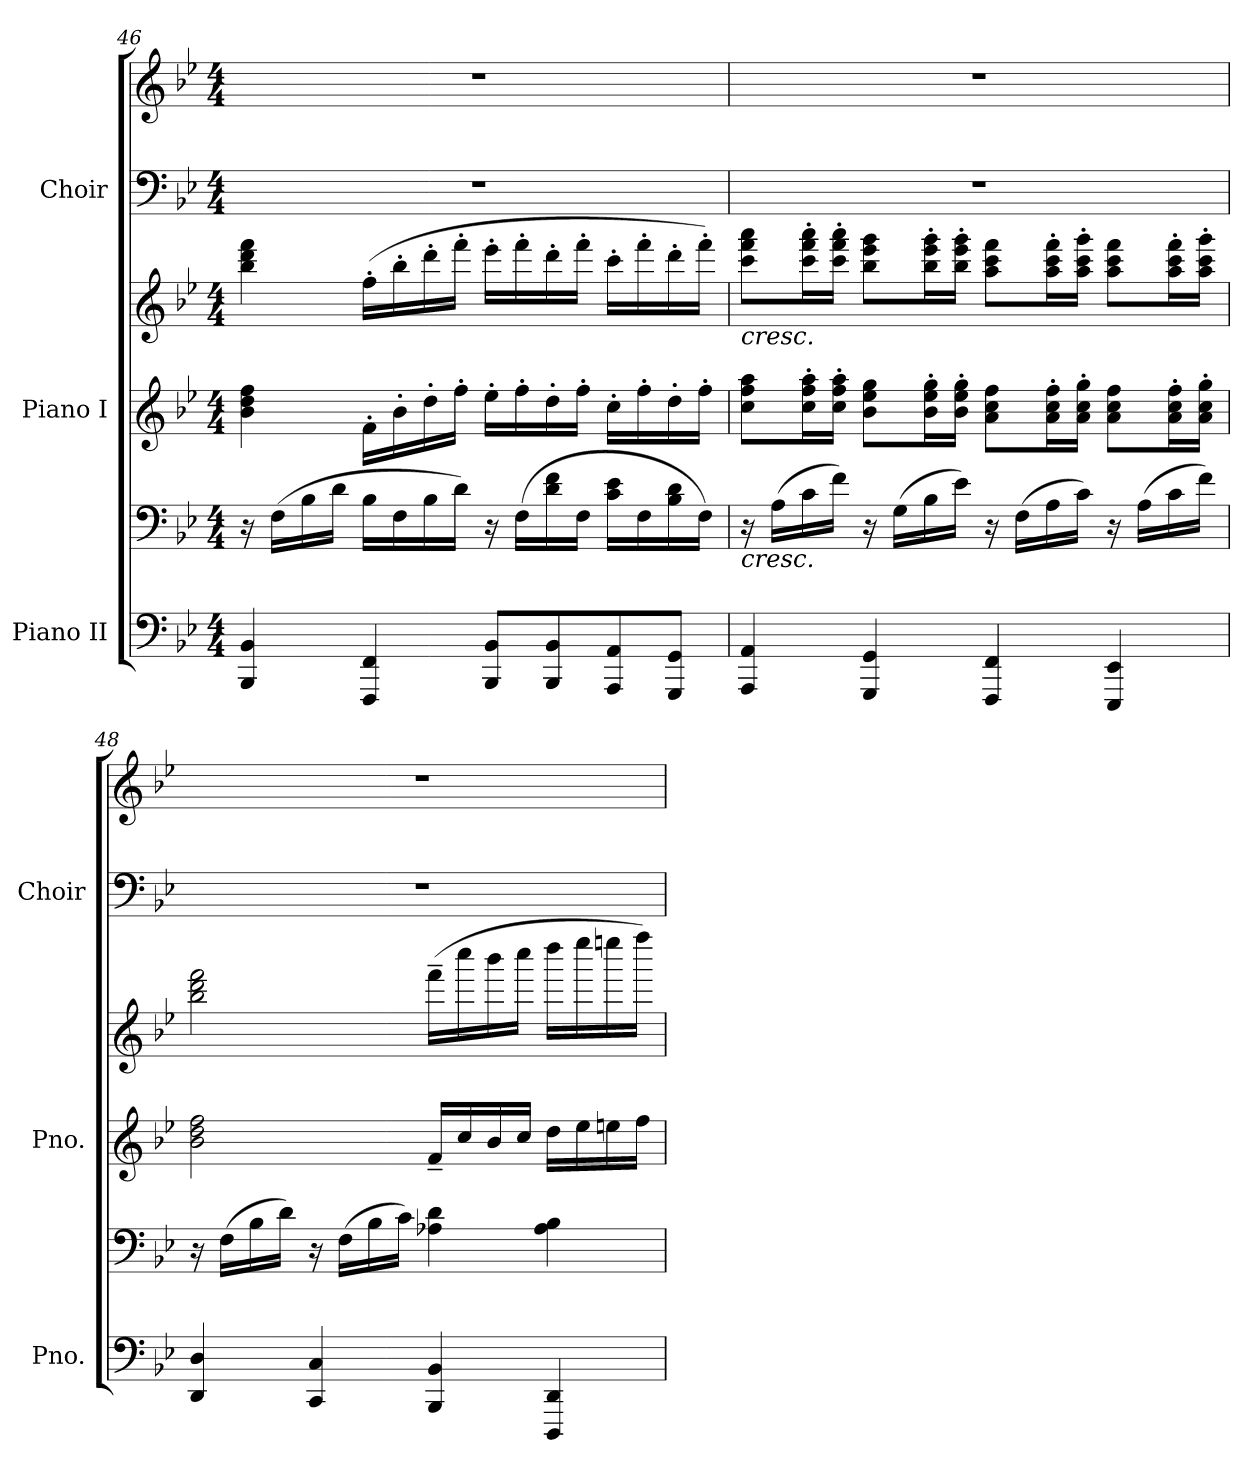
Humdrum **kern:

**kern	**kern	**kern	**kern	**kern	**kern
*part3	*part3	*part2	*part2	*part1	*part1
*staff6	*staff5	*staff4	*staff3	*staff2	*staff1
*I"Piano II	*	*I"Piano I	*	*I"Choir	*
*I'Pno.	*	*I'Pno.	*	*I'Choir	*
*clefF4	*clefF4	*clefG2	*clefG2	*clefF4	*clefG2
*k[b-e-]	*k[b-e-]	*k[b-e-]	*k[b-e-]	*k[b-e-]	*k[b-e-]
*B-:	*B-:	*B-:	*B-:	*B-:	*B-:
*M4/4	*M4/4	*M4/4	*M4/4	*M4/4	*M4/4
=46	=46	=46	=46	=46	=46
4BBB-i/ 4BB-i	16r	4b-i\ 4ddi 4ffi	4bb-i\ 4dddi 4fffi	1r	1r
.	(16Fi\LL	.	.	.	.
.	16B-i\	.	.	.	.
.	16di\JJ	.	.	.	.
4FFFi/ 4FFi	16B-i\LL	16f'i\LL	(16ff'i\LL	.	.
.	16Fi\	16b-'i\	16bb-'i\	.	.
.	16B-i\	16dd'i\	16ddd'i\	.	.
.	16di\JJ)	16ff'i\JJ	16fff'i\JJ	.	.
8BBB-i/ 8BB-iL	16r	16ee-'i\LL	16eee-'i\LL	.	.
.	(16Fi\LL	16ff'i\	16fff'i\	.	.
8BBB-i/ 8BB-i	16di\ 16fi	16dd'i\	16ddd'i\	.	.
.	16Fi\JJ	16ff'i\JJ	16fff'i\JJ	.	.
8AAAi/ 8AAi	16ci\ 16e-iLL	16cc'i\LL	16ccc'i\LL	.	.
.	16Fi\	16ff'i\	16fff'i\	.	.
8GGGi/ 8GGiJ	16B-i\ 16di	16dd'i\	16ddd'i\	.	.
.	16Fi\JJ)	16ff'i\JJ	16fff'i\JJ)	.	.
!!LO:PB:g=z
=47	=47	=47	=47	=47	=47
!	!	!	!LO:TX:b:i:t=cresc.	!	!
!	!LO:TX:b:i:t=cresc.	!	!	!	!
4AAAi/ 4AAi	16r	8cci\ 8ffi 8aaiL	8ccci\ 8fffi 8aaaiL	1r	1r
.	(16Ai\LL	.	.	.	.
.	16ci\	16cci\' 16ffi' 16aai'L	16ccci\' 16fffi' 16aaai'L	.	.
.	16fi\JJ)	16cci\' 16ffi' 16aai'JJ	16ccci\' 16fffi' 16aaai'JJ	.	.
4GGGi/ 4GGi	16r	8b-i\ 8ee-i 8ggiL	8bb-i\ 8eee-i 8gggiL	.	.
.	(16Gi\LL	.	.	.	.
.	16B-i\	16b-i\' 16ee-i' 16ggi'L	16bb-i\' 16eee-i' 16gggi'L	.	.
.	16e-i\JJ)	16b-i\' 16ee-i' 16ggi'JJ	16bb-i\' 16eee-i' 16gggi'JJ	.	.
4FFFi/ 4FFi	16r	8ai\ 8cci 8ffiL	8aai\ 8ccci 8fffiL	.	.
.	(16Fi\LL	.	.	.	.
.	16Ai\	16ai\' 16cci' 16ffi'L	16aai\' 16ccci' 16fffi'L	.	.
.	16ci\JJ)	16ai\' 16cci' 16ggi'JJ	16aai\' 16ccci' 16gggi'JJ	.	.
4EEE-i/ 4EE-i	16r	8ai\ 8cci 8ffiL	8aai\ 8ccci 8fffiL	.	.
.	(16Ai\LL	.	.	.	.
.	16ci\	16ai\' 16cci' 16ffi'L	16aai\' 16ccci' 16fffi'L	.	.
.	16fi\JJ)	16ai\' 16cci' 16ggi'JJ	16aai\' 16ccci' 16gggi'JJ	.	.
=48	=48	=48	=48	=48	=48
4DDi/ 4Di	16r	2b-i\ 2ddi 2ffi	2bb-i\ 2dddi 2fffi	1r	1r
.	(16Fi\LL	.	.	.	.
.	16B-i\	.	.	.	.
.	16di\JJ)	.	.	.	.
4CCi/ 4Ci	16r	.	.	.	.
.	(16Fi\LL	.	.	.	.
.	16B-i\	.	.	.	.
.	16ci\JJ)	.	.	.	.
4BBB-i/ 4BB-i	4A-Xi\ 4di	16f~i/LL	(16fff~i\LL	.	.
.	.	16cci/	16cccci\	.	.
.	.	16b-i/	16bbb-i\	.	.
.	.	16cci/JJ	16cccci\JJ	.	.
4DDDi/ 4DDi	4A-i\ 4B-i	16ddi\LL	16ddddi\LL	.	.
.	.	16ee-i\	16eeee-i\	.	.
.	.	16eeni\	16eeeeni\	.	.
.	.	16ffi\JJ	16ffffi\JJ)	.	.
=	=	=	=	=	=
*-	*-	*-	*-	*-	*-
